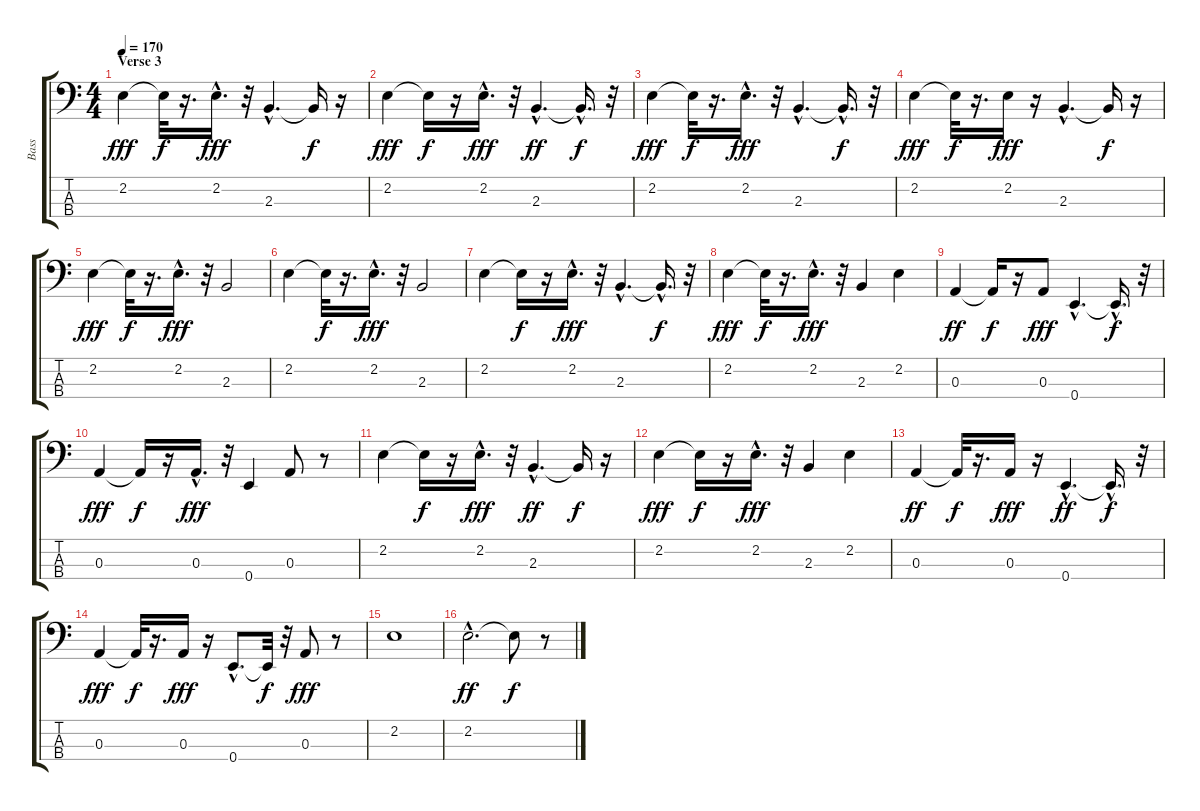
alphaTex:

\track ("Bass" "Bass") {instrument electricbassfinger}
\staff {score tabs}
\tuning (G2 D2 A1 E1) {hide}
\ts (4 4)
\section ("" "Verse 3")
\tempo 170
\clef f4
\ks c
2.2.4{dy fff} 2.2{t}.32{dy f} r.16{d} 2.2{hac}.16{d dy fff} r.32 2.3{hac}.4{d} 2.3{t}.16{dy f} r.16 |
2.2.4{dy fff} 2.2{t}.16{dy f} r.16 2.2{hac}.16{d dy fff} r.32 2.3{hac}.4{d dy ff} 2.3{hac t}.16{d dy f} r.32 |
2.2.4{dy fff} 2.2{t}.32{dy f} r.16{d} 2.2{hac}.16{d dy fff} r.32 2.3{hac}.4{d} 2.3{hac t}.16{d dy f} r.32 |
2.2.4{dy fff} 2.2{t}.32{dy f} r.16{d} 2.2.16{dy fff} r.16 2.3{hac}.4{d} 2.3{t}.16{dy f} r.16 |
2.2.4{dy fff} 2.2{t}.32{dy f} r.16{d} 2.2{hac}.16{d dy fff} r.32 2.3.2 |
2.2.4 2.2{t}.32{dy f} r.16{d} 2.2{hac}.16{d dy fff} r.32 2.3.2 |
2.2.4 2.2{t}.16{dy f} r.16 2.2{hac}.16{d dy fff} r.32 2.3{hac}.4{d} 2.3{hac t}.16{d dy f} r.32 |
2.2.4{dy fff} 2.2{t}.32{dy f} r.16{d} 2.2{hac}.16{d dy fff} r.32 2.3.4 2.2.4 |
0.3.4{dy ff} 0.3{t}.16{dy f} r.16 0.3.8{dy fff} 0.4{hac}.4{d} 0.4{hac t}.16{d dy f} r.32 |
0.3.4{dy fff} 0.3{t}.16{dy f} r.16 0.3{hac}.16{d dy fff} r.32 0.4.4 0.3.8 r.8 |
2.2.4 2.2{t}.16{dy f} r.16 2.2{hac}.16{d dy fff} r.32 2.3{hac}.4{d dy ff} 2.3{t}.16{dy f} r.16 |
2.2.4{dy fff} 2.2{t}.16{dy f} r.16 2.2{hac}.16{d dy fff} r.32 2.3.4 2.2.4 |
0.3.4{dy ff} 0.3{t}.32{dy f} r.16{d} 0.3.16{dy fff} r.16 0.4{hac}.4{d dy ff} 0.4{hac t}.16{d dy f} r.32 |
0.3.4{dy fff} 0.3{t}.32{dy f} r.16{d} 0.3.16{dy fff} r.16 0.4{hac}.8{d} 0.4{t}.32{dy f} r.32 0.3.8{dy fff} r.8 |
2.2.1 |
2.2{hac}.2{d dy ff} 2.2{t}.8{dy f} r.8
